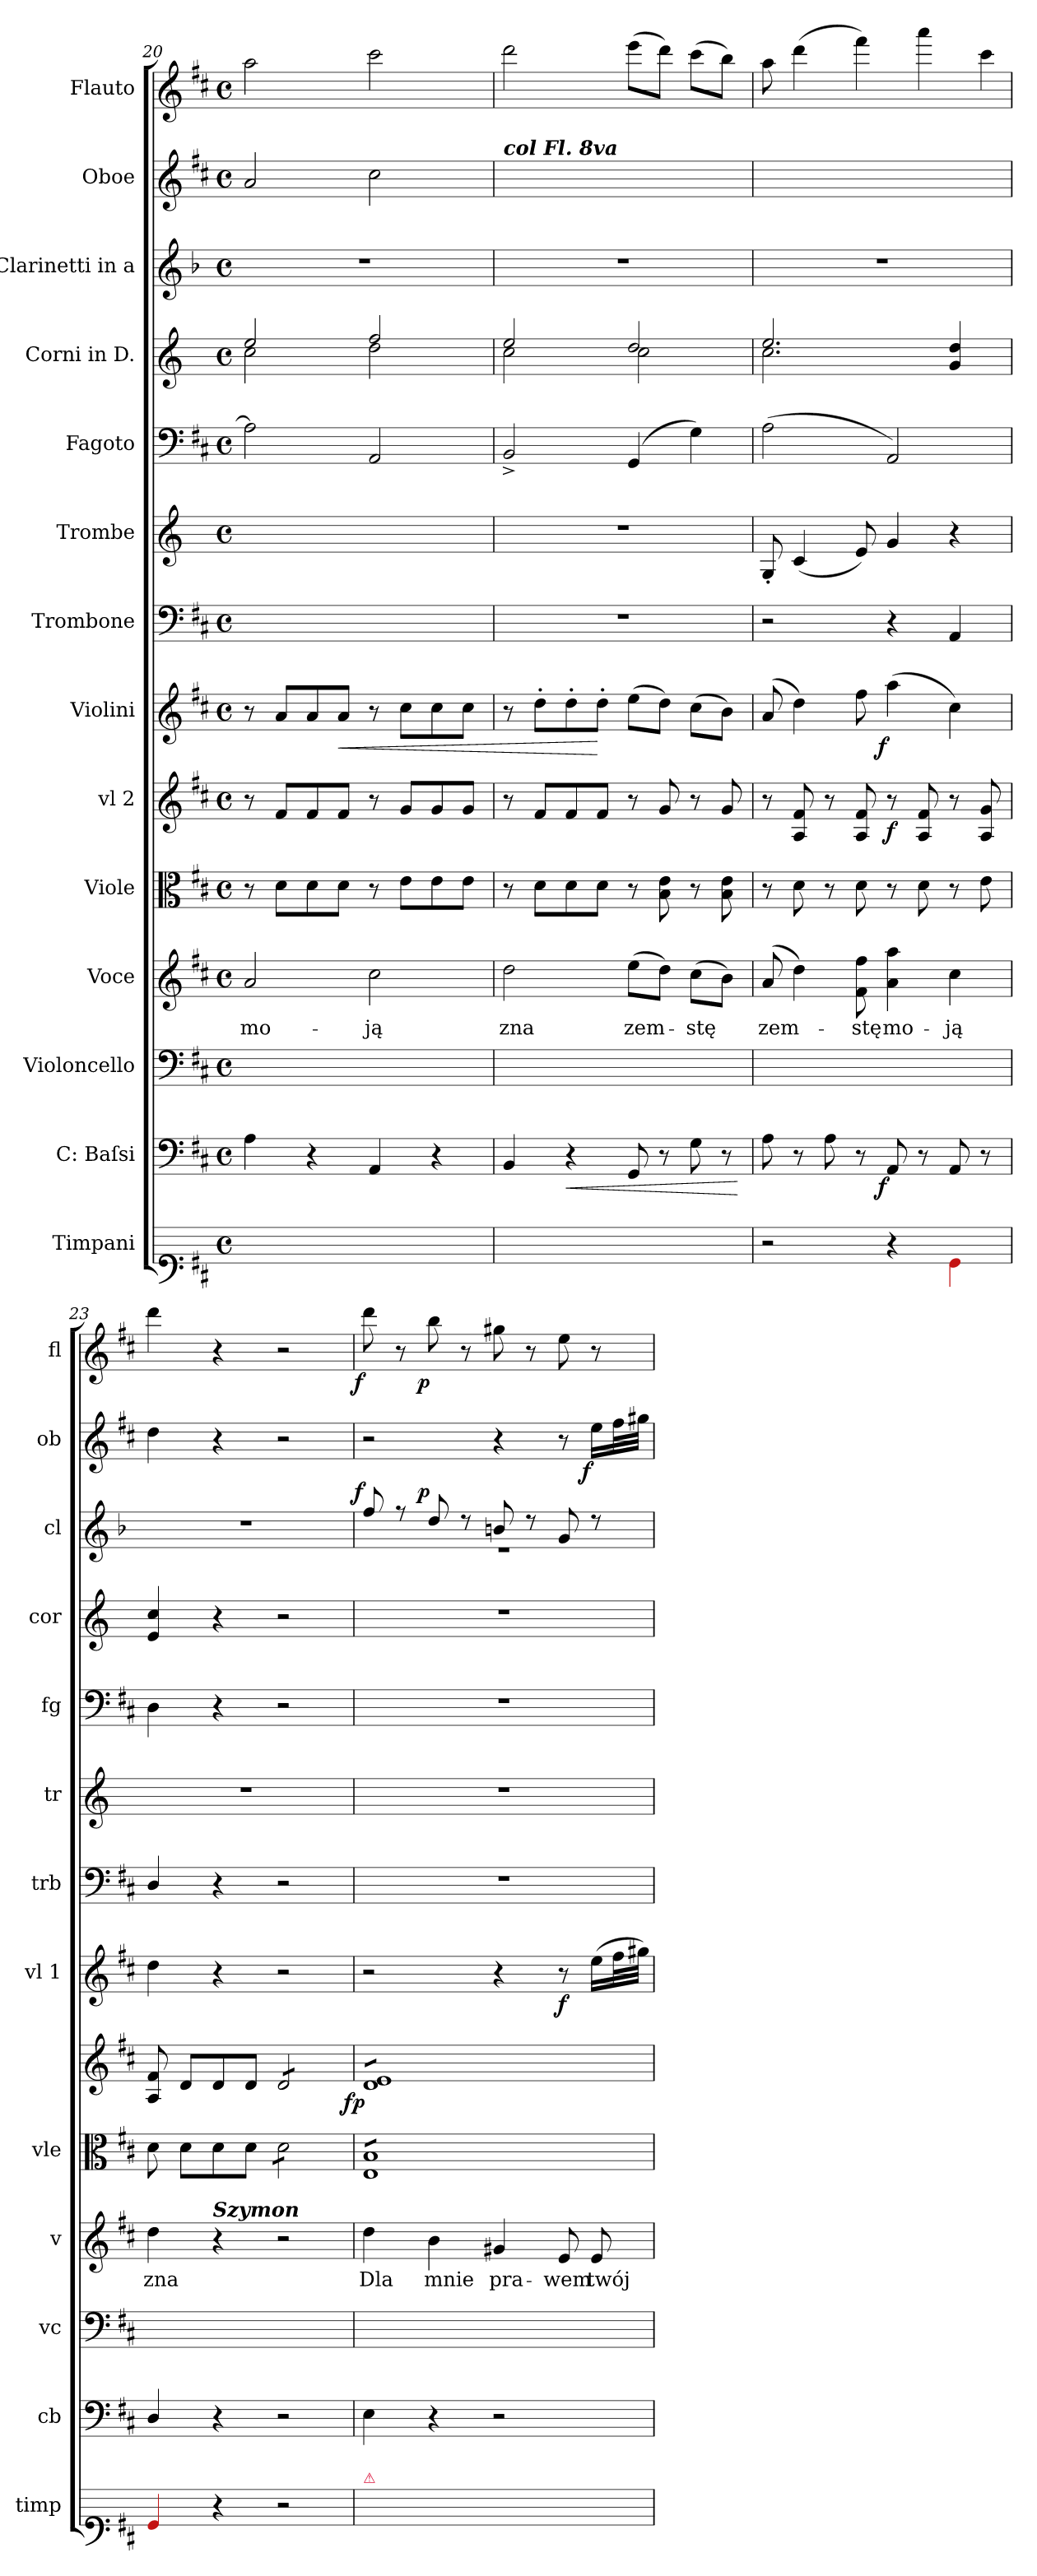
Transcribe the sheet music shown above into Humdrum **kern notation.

**kern	**kern	**dynam	**kern	**kern	**text	**kern	**kern	**dynam	**kern	**dynam	**kern	**kern	**kern	**kern	**kern	**dynam	**kern	**dynam	**kern	**dynam
*part14	*part13	*part13	*part12	*part11	*part11	*part10	*part9	*part9	*part8	*part8	*part7	*part6	*part5	*part4	*part3	*part3	*part2	*part2	*part1	*part1
*staff14	*staff13	*staff13	*staff12	*staff11	*staff11	*staff10	*staff9	*staff9	*staff8	*staff8	*staff7	*staff6	*staff5	*staff4	*staff3	*staff3	*staff2	*staff2	*staff1	*staff1
*I"Timpani	*I"C: Baſsi	*	*I"Violoncello	*I"Voce	*	*I"Viole	*I"vl 2	*	*I"Violini	*	*I"Trombone	*I"Trombe	*I"Fagoto	*I"Corni in D.	*I"Clarinetti in a	*	*I"Oboe	*	*I"Flauto	*
*I'timp	*I'cb	*	*I'vc	*I'v	*	*I'vle	*	*	*I'vl 1	*	*I'trb	*I'tr	*I'fg	*I'cor	*I'cl	*	*I'ob	*	*I'fl	*
*clefF1	*clefF4	*	*clefF4	*clefG2	*	*clefC3	*clefG2	*	*clefG2	*	*clefF4	*clefG2	*clefF4	*clefG2	*clefG2	*	*clefG2	*	*clefG2	*
*	*	*	*	*	*	*	*	*	*	*	*	*ITrd-1c-2	*	*ITrd6c10	*ITrd2c3	*	*	*	*	*
*k[f#c#]	*k[f#c#]	*	*k[f#c#]	*k[f#c#]	*	*k[f#c#]	*k[f#c#]	*	*k[f#c#]	*	*k[f#c#]	*k[f#c#]	*k[f#c#]	*k[f#c#]	*k[f#c#]	*	*k[f#c#]	*	*k[f#c#]	*
*M4/4	*M4/4	*	*M4/4	*M4/4	*	*M4/4	*M4/4	*	*M4/4	*	*M4/4	*M4/4	*M4/4	*M4/4	*M4/4	*	*M4/4	*	*M4/4	*
*met(c)	*met(c)	*	*met(c)	*met(c)	*	*met(c)	*met(c)	*	*met(c)	*	*met(c)	*met(c)	*met(c)	*met(c)	*met(c)	*	*met(c)	*	*met(c)	*
=20	=20	=20	=20	=20	=20	=20	=20	=20	=20	=20	=20	=20	=20	=20	=20	=20	=20	=20	=20	=20
*	*	*	*	*	*	*	*	*	*	*	*	*	*	*^	*	*	*	*	*	*
1ryy	4A\	.	1ryy	2a/	mo-	8r	8r	.	8r	.	1ryy	1ryy	2A\]	2f#/	2d\	1r	.	2a/	.	2aa\	.
.	.	.	.	.	.	8d\L	8f#/L	.	8a/L	.	.	.	.	.	.	.	.	.	.	.	.
.	4r	.	.	.	.	8d\	8f#/	.	8a/	.	.	.	.	.	.	.	.	.	.	.	.
!	!	!	!	!	!	!	!	!	!	!LO:HP:b	!	!	!	!	!	!	!	!	!	!	!
.	.	.	.	.	.	8d\J	8f#/J	.	8a/J	<	.	.	.	.	.	.	.	.	.	.	.
.	4AA/	.	.	2cc#\	-ją	8r	8r	.	8r	.	.	.	2AA/	2g/	2e\	.	.	2cc#\	.	2ccc#\	.
.	.	.	.	.	.	8e\L	8g/L	.	8cc#\L	.	.	.	.	.	.	.	.	.	.	.	.
.	4r	.	.	.	.	8e\	8g/	.	8cc#\	.	.	.	.	.	.	.	.	.	.	.	.
.	.	.	.	.	.	8e\J	8g/J	.	8cc#\J	.	.	.	.	.	.	.	.	.	.	.	.
=21	=21	=21	=21	=21	=21	=21	=21	=21	=21	=21	=21	=21	=21	=21	=21	=21	=21	=21	=21	=21	=21
!	!	!	!	!	!	!	!	!	!	!	!	!	!	!	!	!	!	!LO:TX:a:Bi:t=col Fl. 8va	!	!	!
1ryy	4BB/	.	1ryy	2dd\	zna	8r	8r	.	8r	.	1r	1r	2BB^</	2f#/	2d\	1r	.	2dd\yy	.	2ddd\	.
.	.	.	.	.	.	8d\L	8f#/L	.	8dd'>\L	.	.	.	.	.	.	.	.	.	.	.	.
!	!	!LO:HP:b	!	!	!	!	!	!	!	!	!	!	!	!	!	!	!	!	!	!	!
.	4r	<	.	.	.	8d\	8f#/	.	8dd'>\	.	.	.	.	.	.	.	.	.	.	.	.
.	.	.	.	.	.	8d\J	8f#/J	.	8dd'>\J	[	.	.	.	.	.	.	.	.	.	.	.
.	8GG/	.	.	(>8ee\L	zem-	8r	8r	.	(>8ee\L	.	.	.	(>4GG/	2e/	2d\	.	.	8ee\Lyy	.	(>8eee\L	.
.	8r	.	.	8dd\J)	.	8B\ 8e\	8g/	.	8dd\J)	.	.	.	.	.	.	.	.	8dd\Jyy	.	8ddd\J)	.
.	8G\	.	.	(>8cc#\L	-stę	8r	8r	.	(>8cc#\L	.	.	.	4G\)	.	.	.	.	8cc#\Lyy	.	(>8ccc#\L	.
.	8r	.	.	8b\J)	.	8B\ 8e\	8g/	.	8b\J)	.	.	.	.	.	.	.	.	8b\Jyy	.	8bb\J)	.
*	*	*	*	*	*	*	*	*	*	*	*	*	*	*v	*v	*	*	*	*	*	*
.	.	[	.	.	.	.	.	.	.	.	.	.	.	.	.	.	.	.	.	.
=22	=22	=22	=22	=22	=22	=22	=22	=22	=22	=22	=22	=22	=22	=22	=22	=22	=22	=22	=22	=22
*	*	*	*	*	*	*	*	*	*	*	*	*	*	*^	*	*	*	*	*	*
2r	8A\	.	1ryy	(>8a/	zem-	8r	8r	.	(>8a/	.	2r	8A'</	(>2A\	2.f#/	2.d\	1r	.	8a/yy	.	8aa\	.
.	8r	.	.	4dd\)	.	8d\	8A/ 8f#/	.	4dd\)	.	.	(<4d/	.	.	.	.	.	4dd\yy	.	(>4ddd\	.
.	8A\	.	.	.	.	8r	8r	.	.	.	.	.	.	.	.	.	.	.	.	.	.
.	8r	.	.	8f#\ 8ff#\	-stę	8d\	8A/ 8f#/	.	8ff#\	.	.	8f#/)	.	.	.	.	.	4ff#\yy	.	4fff#\)	.
!	!	!LO:DY:b:rj	!	!	!	!	!	!LO:DY:b	!	!LO:DY:b:rj	!	!	!	!	!	!	!	!	!	!	!
4r	8AA/	f	.	4a\ 4aa\	mo-	8r	8r	f	(>4aa\	f	4r	4a/	2AA/)	.	.	.	.	.	.	.	.
.	8r	.	.	.	.	8d\	8A/ 8f#/	.	.	.	.	.	.	.	.	.	.	4aa\yy	.	4aaa\	.
4Re\	8AA/	.	.	4cc#\	-ją	8r	8r	.	4cc#\)	.	4AA/	4r	.	4A/ 4e/	4ryy	.	.	.	.	.	.
!	!	!	!	!	!	!	!	!	!	!	!	!	!	!	!	!	!	!LO:N:vis=4	!	!LO:N:vis=4	!
.	8r	.	.	.	.	8e\	8A/ 8g/	.	.	.	.	.	.	.	.	.	.	8cc#\yy	.	8ccc#\	.
*	*	*	*	*	*	*	*	*	*	*	*	*	*	*v	*v	*	*	*	*	*	*
=23	=23	=23	=23	=23	=23	=23	=23	=23	=23	=23	=23	=23	=23	=23	=23	=23	=23	=23	=23	=23
4Re/	4D/	.	1ryy	4dd\	zna	8d\	8A/ 8f#/	.	4dd\	.	4D/	1r	4D\	4F#/ 4d/	1r	.	4dd\	.	4ddd\	.
.	.	.	.	.	.	8d\L	8d/L	.	.	.	.	.	.	.	.	.	.	.	.	.
!	!	!	!	!LO:TX:a:Bi:t=Szymon	!	!	!	!	!	!	!	!	!	!	!	!	!	!	!	!
4r	4r	.	.	4r	.	8d\	8d/	.	4r	.	4r	.	4r	4r	.	.	4r	.	4r	.
.	.	.	.	.	.	8d\J	8d/J	.	.	.	.	.	.	.	.	.	.	.	.	.
*	*	*	*	*	*	*tremolo	*	*	*	*	*	*	*	*	*	*	*	*	*	*
*	*	*	*	*	*	*	*tremolo	*	*	*	*	*	*	*	*	*	*	*	*	*
2r	2r	.	.	2r	.	8d\L	8d/L	.	2r	.	2r	.	2r	2r	.	.	2r	.	2r	.
.	.	.	.	.	.	8d\	8d/	.	.	.	.	.	.	.	.	.	.	.	.	.
.	.	.	.	.	.	8d\	8d/	.	.	.	.	.	.	.	.	.	.	.	.	.
.	.	.	.	.	.	8d\J	8d/J	.	.	.	.	.	.	.	.	.	.	.	.	.
=24	=24	=24	=24	=24	=24	=24	=24	=24	=24	=24	=24	=24	=24	=24	=24	=24	=24	=24	=24	=24
*	*	*	*	*	*	*	*	*	*	*	*	*	*	*	*^	*	*	*	*	*
!LO:TX:a:color=crimson:t=⚠	!	!	!	!	!	!	!	!	!	!	!	!	!	!	!	!	!	!	!	!	!
!	!	!	!	!	!	!	!	!LO:DY:b:rj	!	!	!	!	!	!	!	!	!LO:DY:a:rj	!	!	!	!LO:DY:b:rj
1ryy	4E\	.	1ryy	4dd\	Dla	8E/ 8B/L	8d/ 8e/L	fp	2r	.	1r	1r	1r	1r	8dd/	1re	f	2r	.	8ddd\	f
.	.	.	.	.	.	8E/ 8B/	8d/ 8e/	.	.	.	.	.	.	.	8r	.	.	.	.	8r	.
!	!	!	!	!	!	!	!	!	!	!	!	!	!	!	!	!	!LO:DY:a:rj	!	!	!	!LO:DY:b:rj
.	4r	.	.	4b\	mnie	8E/ 8B/	8d/ 8e/	.	.	.	.	.	.	.	8b/	.	p	.	.	8bb\	p
.	.	.	.	.	.	8E/ 8B/	8d/ 8e/	.	.	.	.	.	.	.	8r	.	.	.	.	8r	.
.	2r	.	.	4g#X/	pra-	8E/ 8B/	8d/ 8e/	.	4r	.	.	.	.	.	8g#X/	.	.	4r	.	8gg#X\	.
.	.	.	.	.	.	8E/ 8B/	8d/ 8e/	.	.	.	.	.	.	.	8r	.	.	.	.	8r	.
!	!	!	!	!	!	!	!	!	!	!LO:DY:b	!	!	!	!	!	!	!	!	!	!	!
.	.	.	.	8e/	-wem	8E/ 8B/	8d/ 8e/	.	8r	f	.	.	.	.	8e/	.	.	8r	.	8ee\	.
!	!	!	!	!	!	!	!	!	!	!	!	!	!	!	!	!	!	!	!LO:DY:b:rj	!	!
.	.	.	.	8e/	twój	8E/ 8B/J	8d/ 8e/J	.	(>16ee\LL	.	.	.	.	.	8r	.	.	16ee\LL	f	8r	.
*	*	*	*	*	*	*	*Xtremolo	*	*	*	*	*	*	*	*	*	*	*	*	*	*
*	*	*	*	*	*	*Xtremolo	*	*	*	*	*	*	*	*	*	*	*	*	*	*	*
.	.	.	.	.	.	.	.	.	32ff#\L	.	.	.	.	.	.	.	.	32ff#\L	.	.	.
.	.	.	.	.	.	.	.	.	32gg#X\JJJ)	.	.	.	.	.	.	.	.	32gg#X\JJJ	.	.	.
*	*	*	*	*	*	*	*	*	*	*	*	*	*	*	*v	*v	*	*	*	*	*
=	=	=	=	=	=	=	=	=	=	=	=	=	=	=	=	=	=	=	=	=
*-	*-	*-	*-	*-	*-	*-	*-	*-	*-	*-	*-	*-	*-	*-	*-	*-	*-	*-	*-	*-
